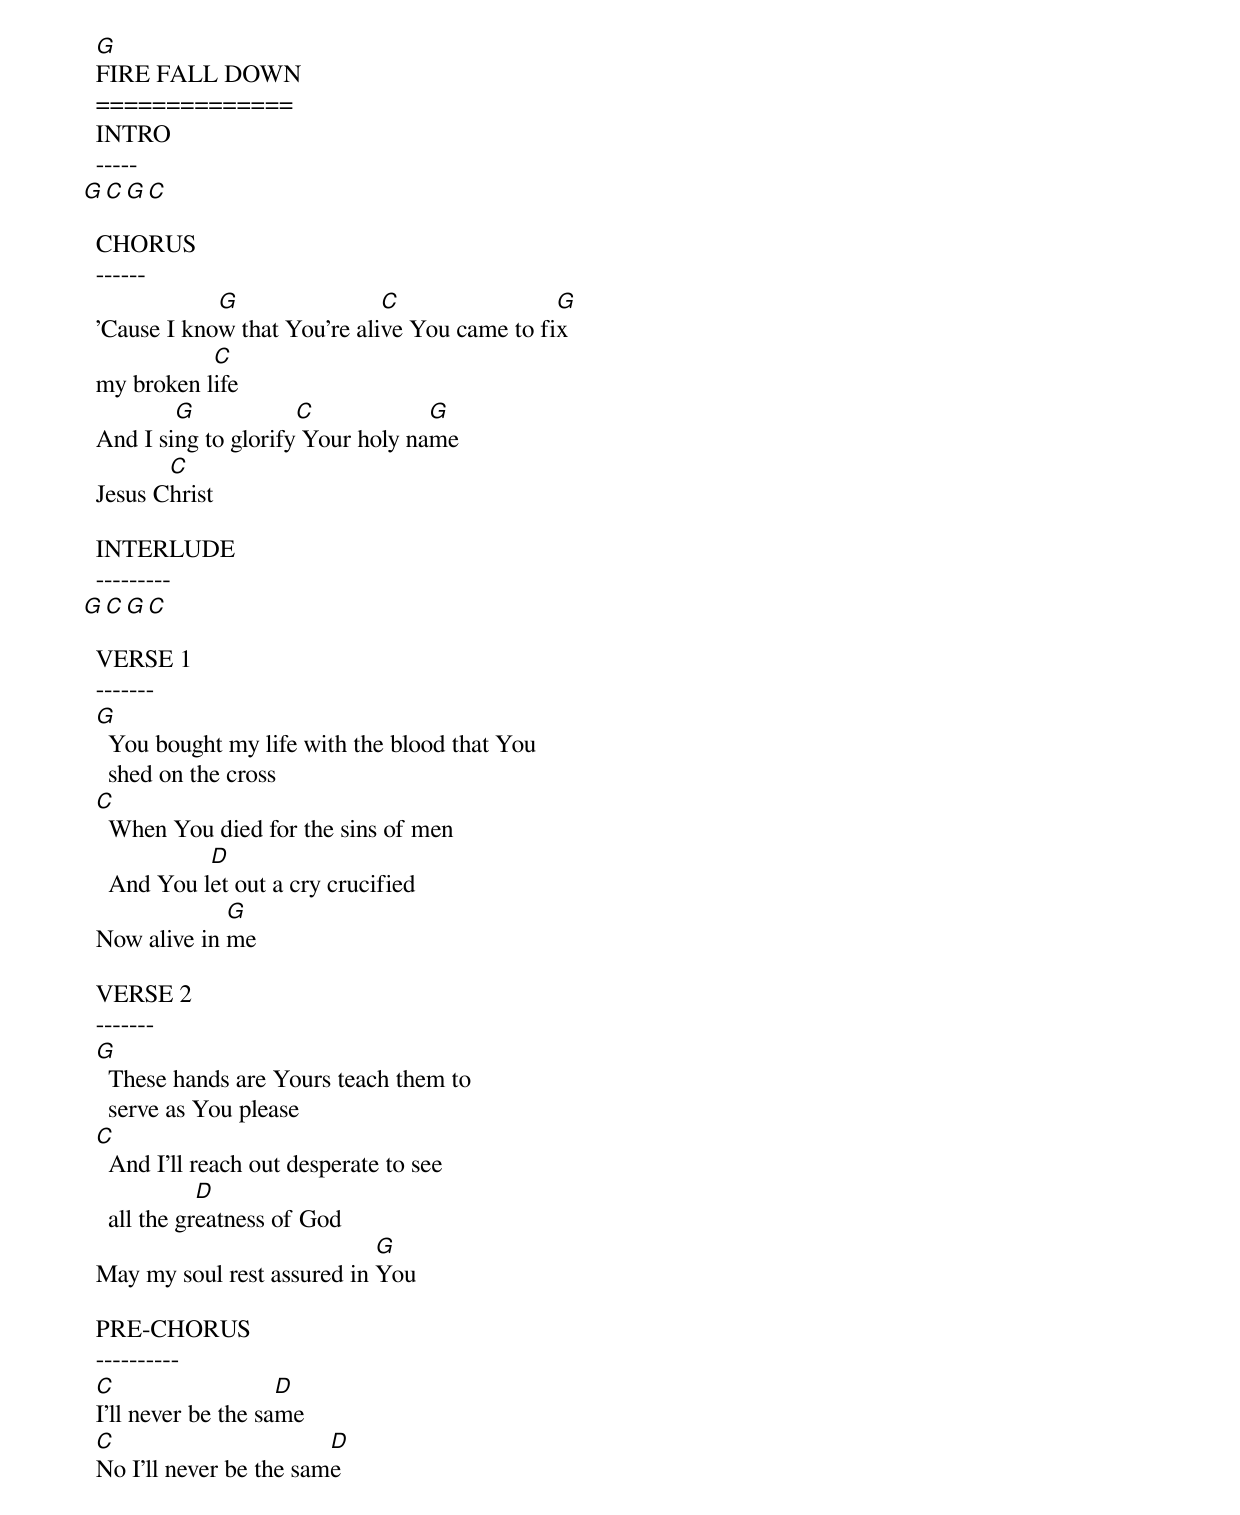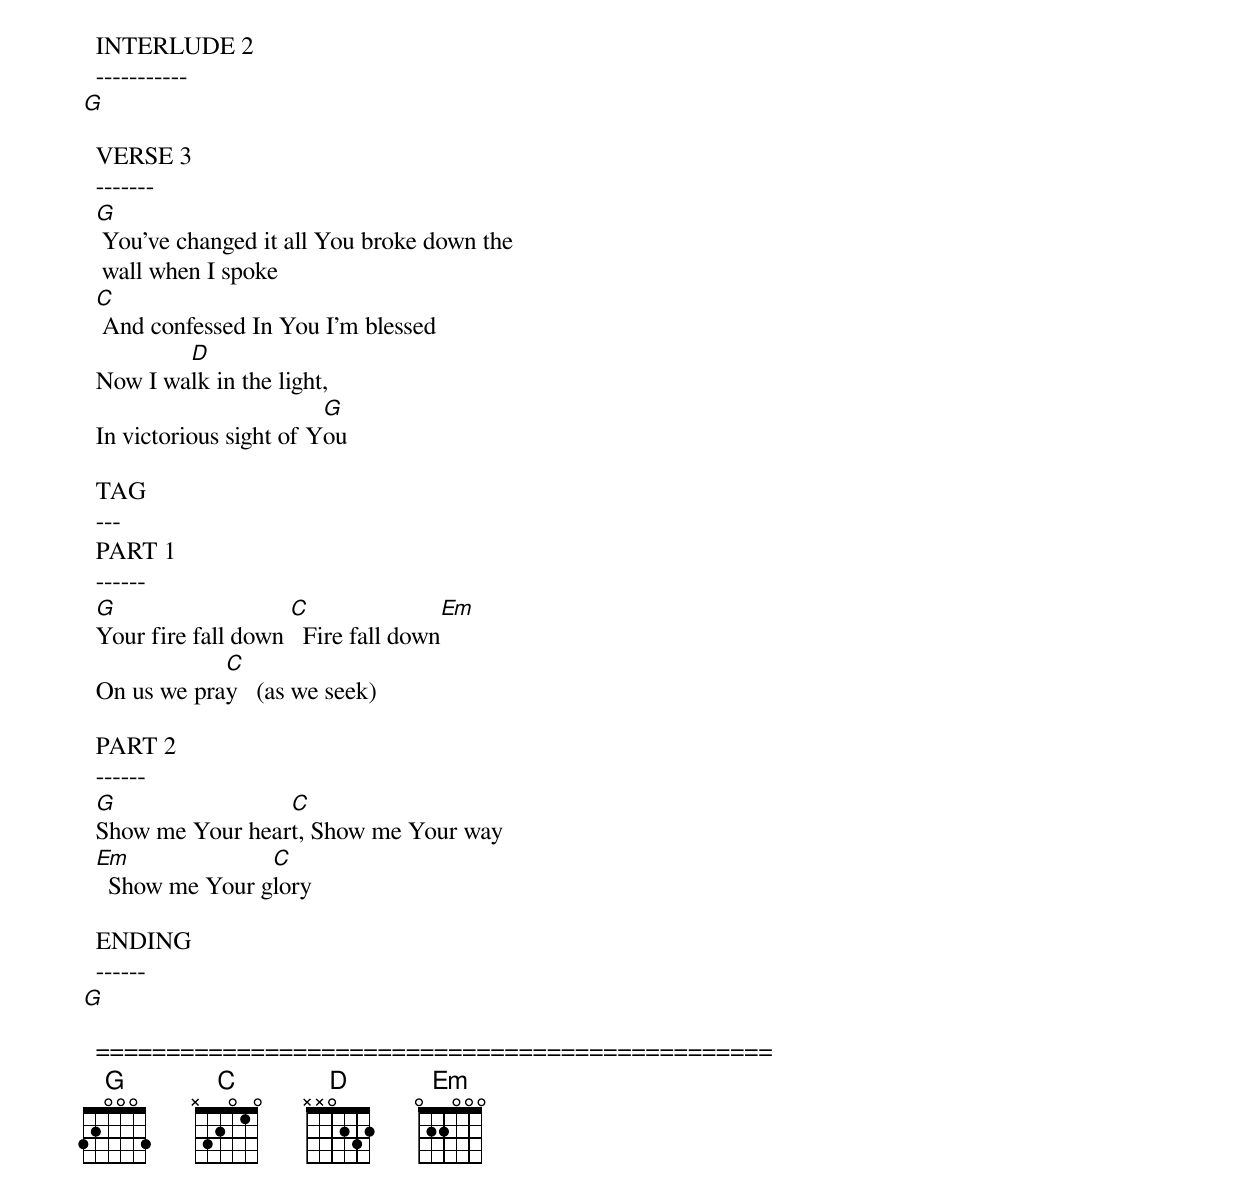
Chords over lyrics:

  G
  FIRE FALL DOWN
  ==============
  INTRO
  -----
  G    C    G    C

  CHORUS
  ------
              G                C                G
  'Cause I know that You're alive You came to fix
             C
  my broken life
          G            C            G
  And I sing to glorify Your holy name
         C
  Jesus Christ

  INTERLUDE
  ---------
  G   C    G    C

  VERSE 1
  -------
  G
    You bought my life with the blood that You
    shed on the cross
  C
    When You died for the sins of men
             D
    And You let out a cry crucified
               G
  Now alive in me

  VERSE 2
  -------
  G
    These hands are Yours teach them to
    serve as You please
  C
    And I'll reach out desperate to see
              D
    all the greatness of God
                              G
  May my soul rest assured in You

  PRE-CHORUS
  ----------
  C                   D
  I'll never be the same
  C                       D
  No I'll never be the same


  INTERLUDE 2
  -----------
  G

  VERSE 3
  -------
  G
   You've changed it all You broke down the
   wall when I spoke
  C
   And confessed In You I'm blessed
          D
  Now I walk in the light,
                          G
  In victorious sight of You

  TAG
  ---
  PART 1
  ------
  G                   C                Em
  Your fire fall down   Fire fall down
              C
  On us we pray   (as we seek)

  PART 2
  ------
  G                C
  Show me Your heart, Show me Your way
  Em              C
    Show me Your glory

  ENDING
  ------
  G

  ================================================
